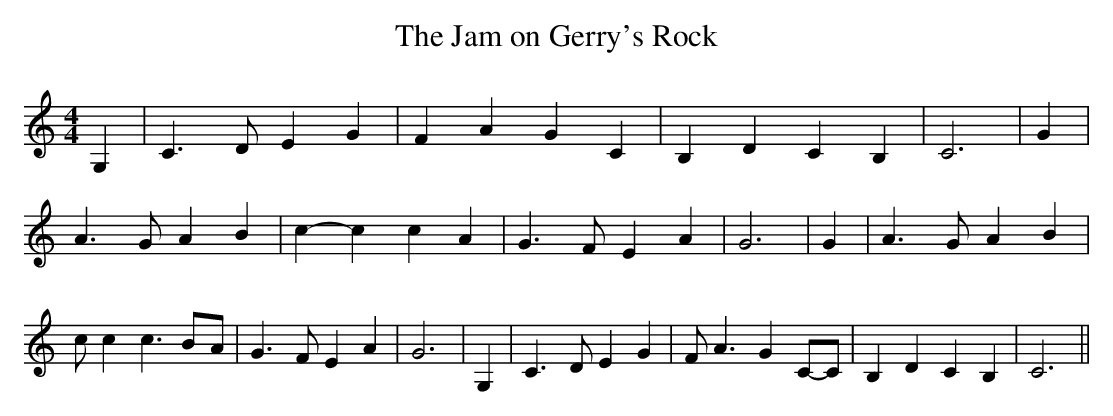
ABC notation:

X:1
T:The Jam on Gerry's Rock
M:4/4
L:1/4
K:C
 G,| C3/2 D/2 E G| F- A G C| B, D C B,| C3| G| A3/2 G/2 A B| c- c c A|\
 G3/2 F/2 E A| G3| G| A3/2 G/2 A B| c/2 c c3/2B/2-A/2| G3/2 F/2 E A|\
 G3| G,| C3/2 D/2 E G| F/2 A3/2 GC/2-C/2| B, D C B,| C3||
